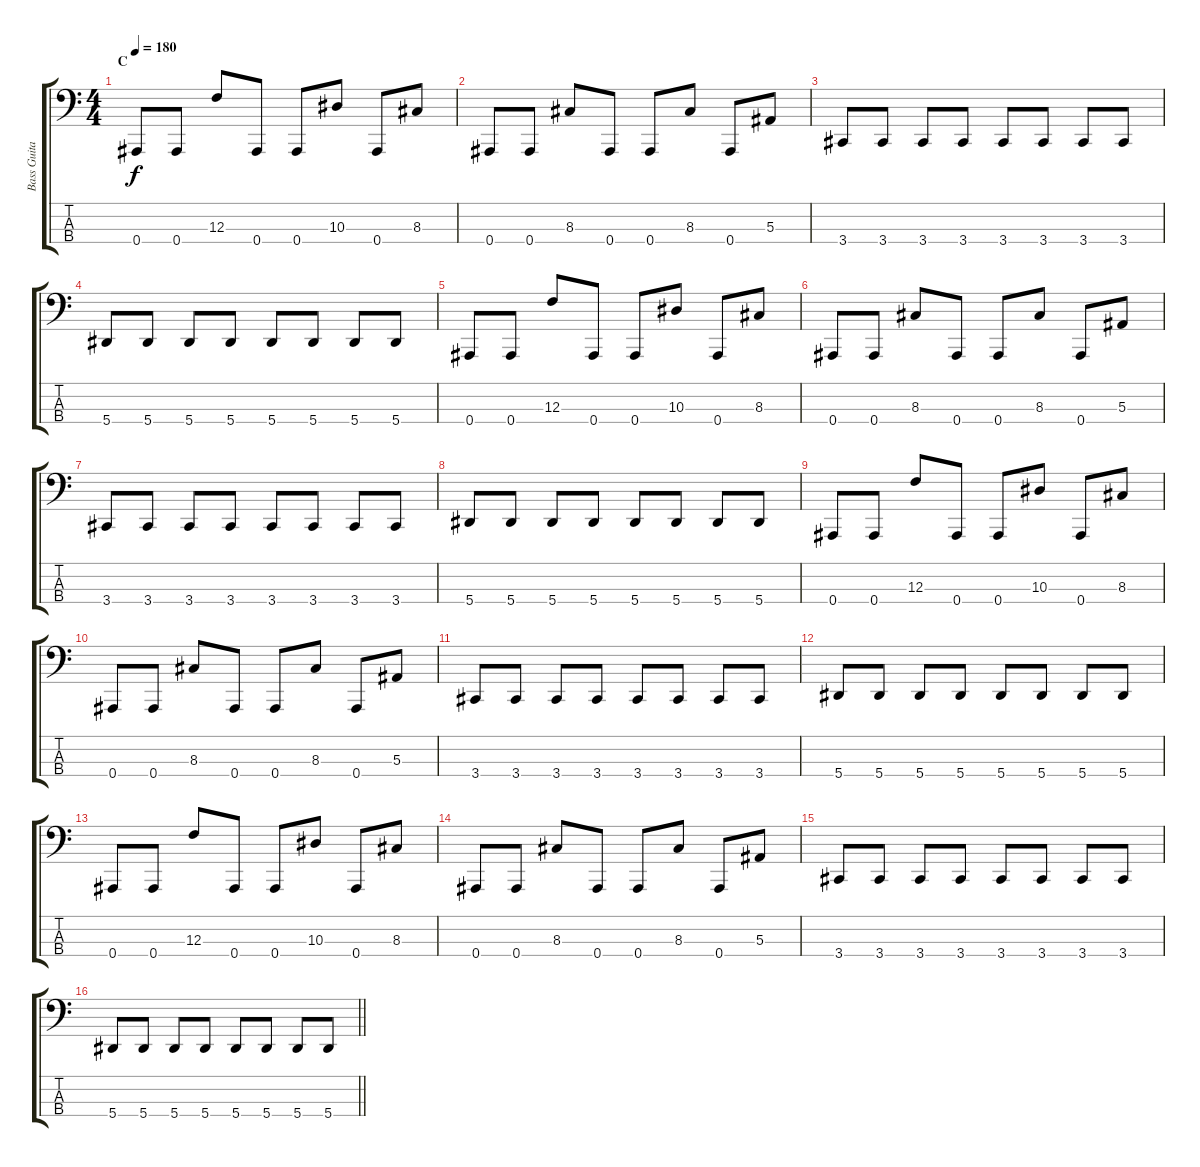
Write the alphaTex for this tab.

\track ("Bass Guitar: John Kis Gyevi" "Bass Guita") {instrument electricbasspick}
\staff {score tabs}
\tuning (Eb2 Bb1 F1 Bb0) {hide}
\ts (4 4)
\section ("" "C")
\tempo 180
\clef f4
\ks c
0.4.8{dy f} 0.4.8 12.3.8 0.4.8 0.4.8 10.3.8 0.4.8 8.3.8 |
0.4.8 0.4.8 8.3.8 0.4.8 0.4.8 8.3.8 0.4.8 5.3.8 |
3.4.8 3.4.8 3.4.8 3.4.8 3.4.8 3.4.8 3.4.8 3.4.8 |
5.4.8 5.4.8 5.4.8 5.4.8 5.4.8 5.4.8 5.4.8 5.4.8 |
0.4.8 0.4.8 12.3.8 0.4.8 0.4.8 10.3.8 0.4.8 8.3.8 |
0.4.8 0.4.8 8.3.8 0.4.8 0.4.8 8.3.8 0.4.8 5.3.8 |
3.4.8 3.4.8 3.4.8 3.4.8 3.4.8 3.4.8 3.4.8 3.4.8 |
5.4.8 5.4.8 5.4.8 5.4.8 5.4.8 5.4.8 5.4.8 5.4.8 |
0.4.8 0.4.8 12.3.8 0.4.8 0.4.8 10.3.8 0.4.8 8.3.8 |
0.4.8 0.4.8 8.3.8 0.4.8 0.4.8 8.3.8 0.4.8 5.3.8 |
3.4.8 3.4.8 3.4.8 3.4.8 3.4.8 3.4.8 3.4.8 3.4.8 |
5.4.8 5.4.8 5.4.8 5.4.8 5.4.8 5.4.8 5.4.8 5.4.8 |
0.4.8 0.4.8 12.3.8 0.4.8 0.4.8 10.3.8 0.4.8 8.3.8 |
0.4.8 0.4.8 8.3.8 0.4.8 0.4.8 8.3.8 0.4.8 5.3.8 |
3.4.8 3.4.8 3.4.8 3.4.8 3.4.8 3.4.8 3.4.8 3.4.8 |
\barLineRight lightlight
5.4.8 5.4.8 5.4.8 5.4.8 5.4.8 5.4.8 5.4.8 5.4.8
